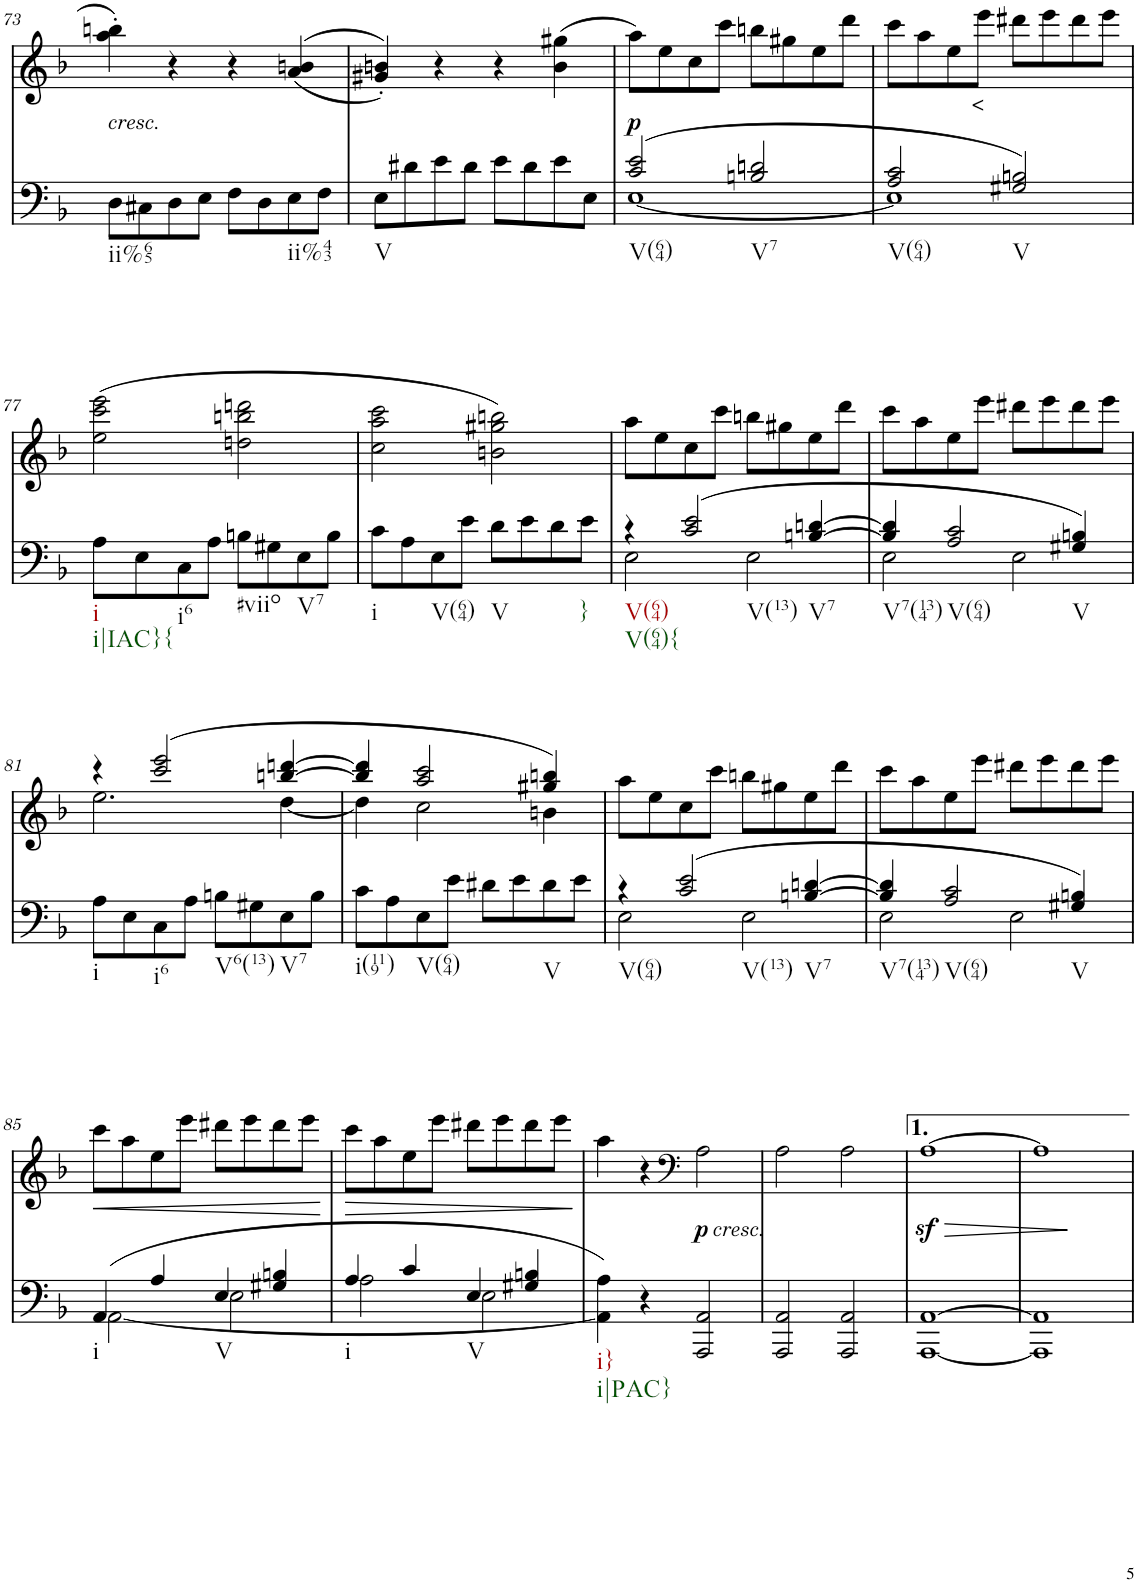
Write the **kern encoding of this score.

**kern	**kern	**text	**dynam
*part2	*part1	*part1	*part1
*staff2	*staff1	*staff1	*staff1
*I"piano	*I"piano	*	*
*I'Pno	*I'Pno	*	*
!!LO:PB:g=z
*clefF4	*clefG2	*	*
*k[b-]	*k[b-]	*	*
*d:	*d:	*	*
*M4/4	*M4/4	*	*
=73	=73	=73	=73
!	!LO:TX:b:i:t=cresc.	!	!
!LO:TX:b:t=ii%65	!	!	!
8D\L	4aa\'> 4bbn\'>	.	.
8C#X\	.	.	.
8D\	4r	.	.
8E\J	.	.	.
8F\L	4r	.	.
8D\	.	.	.
!LO:TX:b:t=ii%43	!	!	!
8E\	(>(4a/ 4bn/	.	.
8F\J	.	.	.
=74	=74	=74	=74
!LO:TX:b:t=V	!	!	!
8E\L	4g#X/'< 4bn/'<))	.	.
8d#X\	.	.	.
8e\	4r	.	.
8d#\J	.	.	.
8e\L	4r	.	.
8d#\	.	.	.
8e\	(4b\ 4gg#X\	.	.
8E\J	.	.	.
=75	=75	=75	=75
*^	*	*	*
!LO:TX:b:t=V(64)	!	!	!	!
!	!	!	!	!LO:DY:b
(2c/ 2e/	[1E	8aa\L)	.	p
.	.	8ee\	.	.
.	.	8cc\	.	.
.	.	8ccc\J	.	.
!LO:TX:b:t=V7	!	!	!	!
2Bn/ 2dn/	.	8bbn\L	.	.
.	.	8gg#X\	.	.
.	.	8ee\	.	.
.	.	8ddd\J	.	.
=76	=76	=76	=76	=76
!LO:TX:b:t=V(64)	!	!	!	!
2A/ 2c/	1E]	8ccc\L	.	.
.	.	8aa\	.	.
.	.	8ee\	.	.
!	!	!	!LO:LY:b	!
.	.	8eee\J	<	.
!LO:TX:b:t=V	!	!	!	!
2G#X/ 2Bn/)	.	8ddd#X\L	.	.
.	.	8eee\	.	.
.	.	8ddd#\	.	.
.	.	8eee\J	.	.
*v	*v	*	*	*
!!LO:LB:g=z
=77	=77	=77	=77
!LO:TX:b:t=i	!	!	!
!LO:TX:b:t=i|IAC}{	!	!	!
8A\L	(2ee\ 2ccc\ 2eee\	.	.
8E\	.	.	.
!LO:TX:b:t=i6	!	!	!
8C\	.	.	.
8A\J	.	.	.
!LO:TX:b:t=#viio	!	!	!
8Bn\L	2ddn\ 2bbn\ 2dddn\	.	.
8G#X\	.	.	.
!LO:TX:b:t=V7	!	!	!
8E\	.	.	.
8B\J	.	.	.
=78	=78	=78	=78
!LO:TX:b:t=i	!	!	!
8c\L	2cc\ 2aa\ 2ccc\	.	.
8A\	.	.	.
!LO:TX:b:t=V(64)	!	!	!
8E\	.	.	.
8e\J	.	.	.
!LO:TX:b:t=V	!	!	!
8d\L	2bn\ 2gg#X\ 2bbn\)	.	.
8e\	.	.	.
8d\	.	.	.
!LO:TX:b:t=}	!	!	!
8e\J	.	.	.
=79	=79	=79	=79
*^	*	*	*
!LO:TX:b:t=V(64)	!	!	!	!
!LO:TX:b:t=V(64){	!	!	!	!
4r	2E\	8aa\L	.	.
.	.	8ee\	.	.
!LO:TX:b:t=V(13)	!	!	!	!
(2c/ 2e/	.	8cc\	.	.
.	.	8ccc\J	.	.
.	2E\	8bbn\L	.	.
.	.	8gg#X\	.	.
!LO:TX:b:t=V7	!	!	!	!
[4Bn/ [4dn/	.	8ee\	.	.
.	.	8ddd\J	.	.
=80	=80	=80	=80	=80
!LO:TX:b:t=V7(134)	!	!	!	!
4B/] 4d/]	2E\	8ccc\L	.	.
.	.	8aa\	.	.
!LO:TX:b:t=V(64)	!	!	!	!
2A/ 2c/	.	8ee\	.	.
.	.	8eee\J	.	.
.	2E\	8ddd#X\L	.	.
.	.	8eee\	.	.
!LO:TX:b:t=V	!	!	!	!
4G#X/ 4Bn/)	.	8ddd#\	.	.
.	.	8eee\J	.	.
*v	*v	*	*	*
!!LO:LB:g=z
=81	=81	=81	=81
*	*^	*	*
!LO:TX:b:t=i	!	!	!	!
8A\L	4r	2.ee\	.	.
8E\	.	.	.	.
!LO:TX:b:t=i6	!	!	!	!
8C\	(2ccc/ 2eee/	.	.	.
8A\J	.	.	.	.
!LO:TX:b:t=V6(13)	!	!	!	!
8Bn\L	.	.	.	.
8G#X\	.	.	.	.
!LO:TX:b:t=V7	!	!	!	!
8E\	[4bbn/ [4dddn/	[4dd\	.	.
8B\J	.	.	.	.
=82	=82	=82	=82	=82
!LO:TX:b:t=i(119)	!	!	!	!
8c\L	4bb/] 4ddd/]	4dd\]	.	.
8A\	.	.	.	.
!LO:TX:b:t=V(64)	!	!	!	!
8E\	2aa/ 2ccc/	2cc\	.	.
8e\J	.	.	.	.
8d#X\L	.	.	.	.
8e\	.	.	.	.
!LO:TX:b:t=V	!	!	!	!
8d#\	4gg#X/ 4bbn/)	4bn\	.	.
8e\J	.	.	.	.
*	*v	*v	*	*
=83	=83	=83	=83
*^	*	*	*
!LO:TX:b:t=V(64)	!	!	!	!
4r	2E\	8aa\L	.	.
.	.	8ee\	.	.
!LO:TX:b:t=V(13)	!	!	!	!
(2c/ 2e/	.	8cc\	.	.
.	.	8ccc\J	.	.
.	2E\	8bbn\L	.	.
.	.	8gg#X\	.	.
!LO:TX:b:t=V7	!	!	!	!
[4Bn/ [4dn/	.	8ee\	.	.
.	.	8ddd\J	.	.
=84	=84	=84	=84	=84
!LO:TX:b:t=V7(134)	!	!	!	!
4B/] 4d/]	2E\	8ccc\L	.	.
.	.	8aa\	.	.
!LO:TX:b:t=V(64)	!	!	!	!
2A/ 2c/	.	8ee\	.	.
.	.	8eee\J	.	.
.	2E\	8ddd#X\L	.	.
.	.	8eee\	.	.
!LO:TX:b:t=V	!	!	!	!
4G#X/ 4Bn/)	.	8ddd#\	.	.
.	.	8eee\J	.	.
!!LO:LB:g=z
=85	=85	=85	=85	=85
!LO:TX:b:t=i	!	!	!	!
!	!	!	!LO:LY:b	!LO:HP:b
(4AA/	[2AA\	8ccc\L	<	<
.	.	8aa\	.	.
4A/	.	8ee\	.	.
.	.	8eee\J	.	.
!LO:TX:b:t=V	!	!	!	!
4E/	2E\	8ddd#X\L	.	.
.	.	8eee\	.	.
4G#X/ 4Bn/	.	8ddd#\	.	.
.	.	8eee\J	.	.
*v	*v	*	*	*
.	.	.	[
=86	=86	=86	=86
*^	*	*	*
!LO:TX:b:t=i	!	!	!	!
!	!	!	!LO:LY:b	!LO:HP:b
4A/	2A\	8ccc\L	>	>
.	.	8aa\	.	.
4c/	.	8ee\	.	.
.	.	8eee\J	.	.
!LO:TX:b:t=V	!	!	!	!
4E/	2E\	8ddd#X\L	.	.
.	.	8eee\	.	.
4G#X/ 4Bn/	.	8ddd#\	.	.
.	.	8eee\J	.	.
*v	*v	*	*	*
.	.	.	]
=87	=87	=87	=87
!LO:TX:b:t=i}	!	!	!
!LO:TX:b:t=i|PAC}	!	!	!
4AA\] 4A\)	4aa\	.	.
4r	4r	.	.
*	*clefF4	*	*
!	!LO:TX:b:i:t=cresc.	!	!
!	!	!LO:LY:b	!LO:DY:b
2AAA/ 2AA/	2A\	p	p
=88	=88	=88	=88
!	!	!LO:LY:b	!
2AAA/ 2AA/	2A\	<	.
2AAA/ 2AA/	2A\	.	.
=89	=89	=89	=89
!	!	!LO:LY:b	!LO:HP:b
[1AAA [1AA	[1Az<	>	>
=90	=90	=90	=90
1AAA] 1AA]	1A]	.	.
.	.	.	]
=	=	=	=
*-	*-	*-	*-
